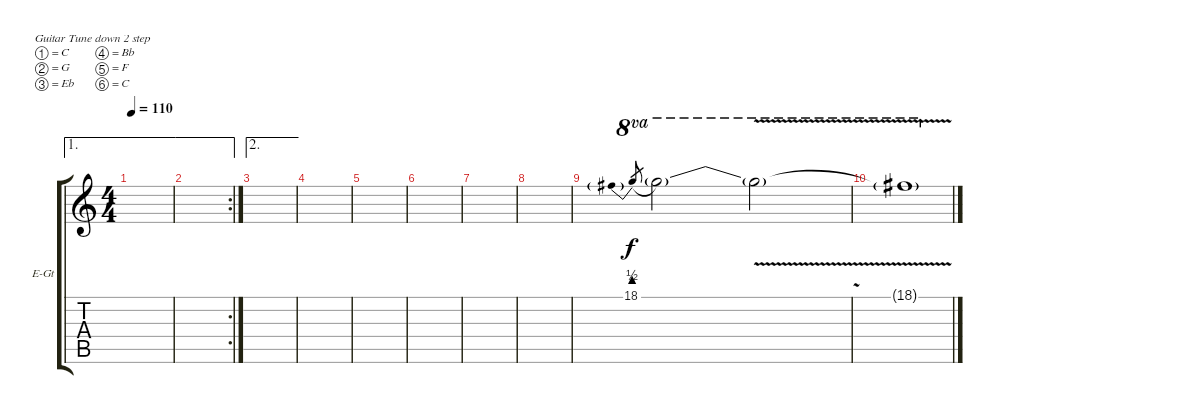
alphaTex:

\defaultSystemsLayout 4
\bracketExtendMode groupsimilarinstruments
\firstSystemTrackNameOrientation horizontal
\otherSystemsTrackNameOrientation horizontal
\track ("Electric Guitar 5" "E-Gt") {instrument distortionguitar}
\staff {score tabs}
\tuning (C4 G3 Eb3 Bb2 F2 C2)
\ae 1
\ts (4 4)
\tempo 110
\clef g2
\scale
0.333333
\ks c
|
\ae 1
\rc 2
\scale
0.354497 |
\ae 2
\scale
0.322751 |
\scale
0.322751 |
\scale
0.333333 |
\scale
0.333333 |
\scale
0.333333 |
\scale
0.333333 |
\scale
0.333333 18.1{be (prebend 0 2 60 2)}.8{ot 8va gr} 18.1{t}.2{ot 8va} 18.1{v t}.2{ot 8va} |
\scale
0.333333 18.1{v t}.1{ot 8va}
